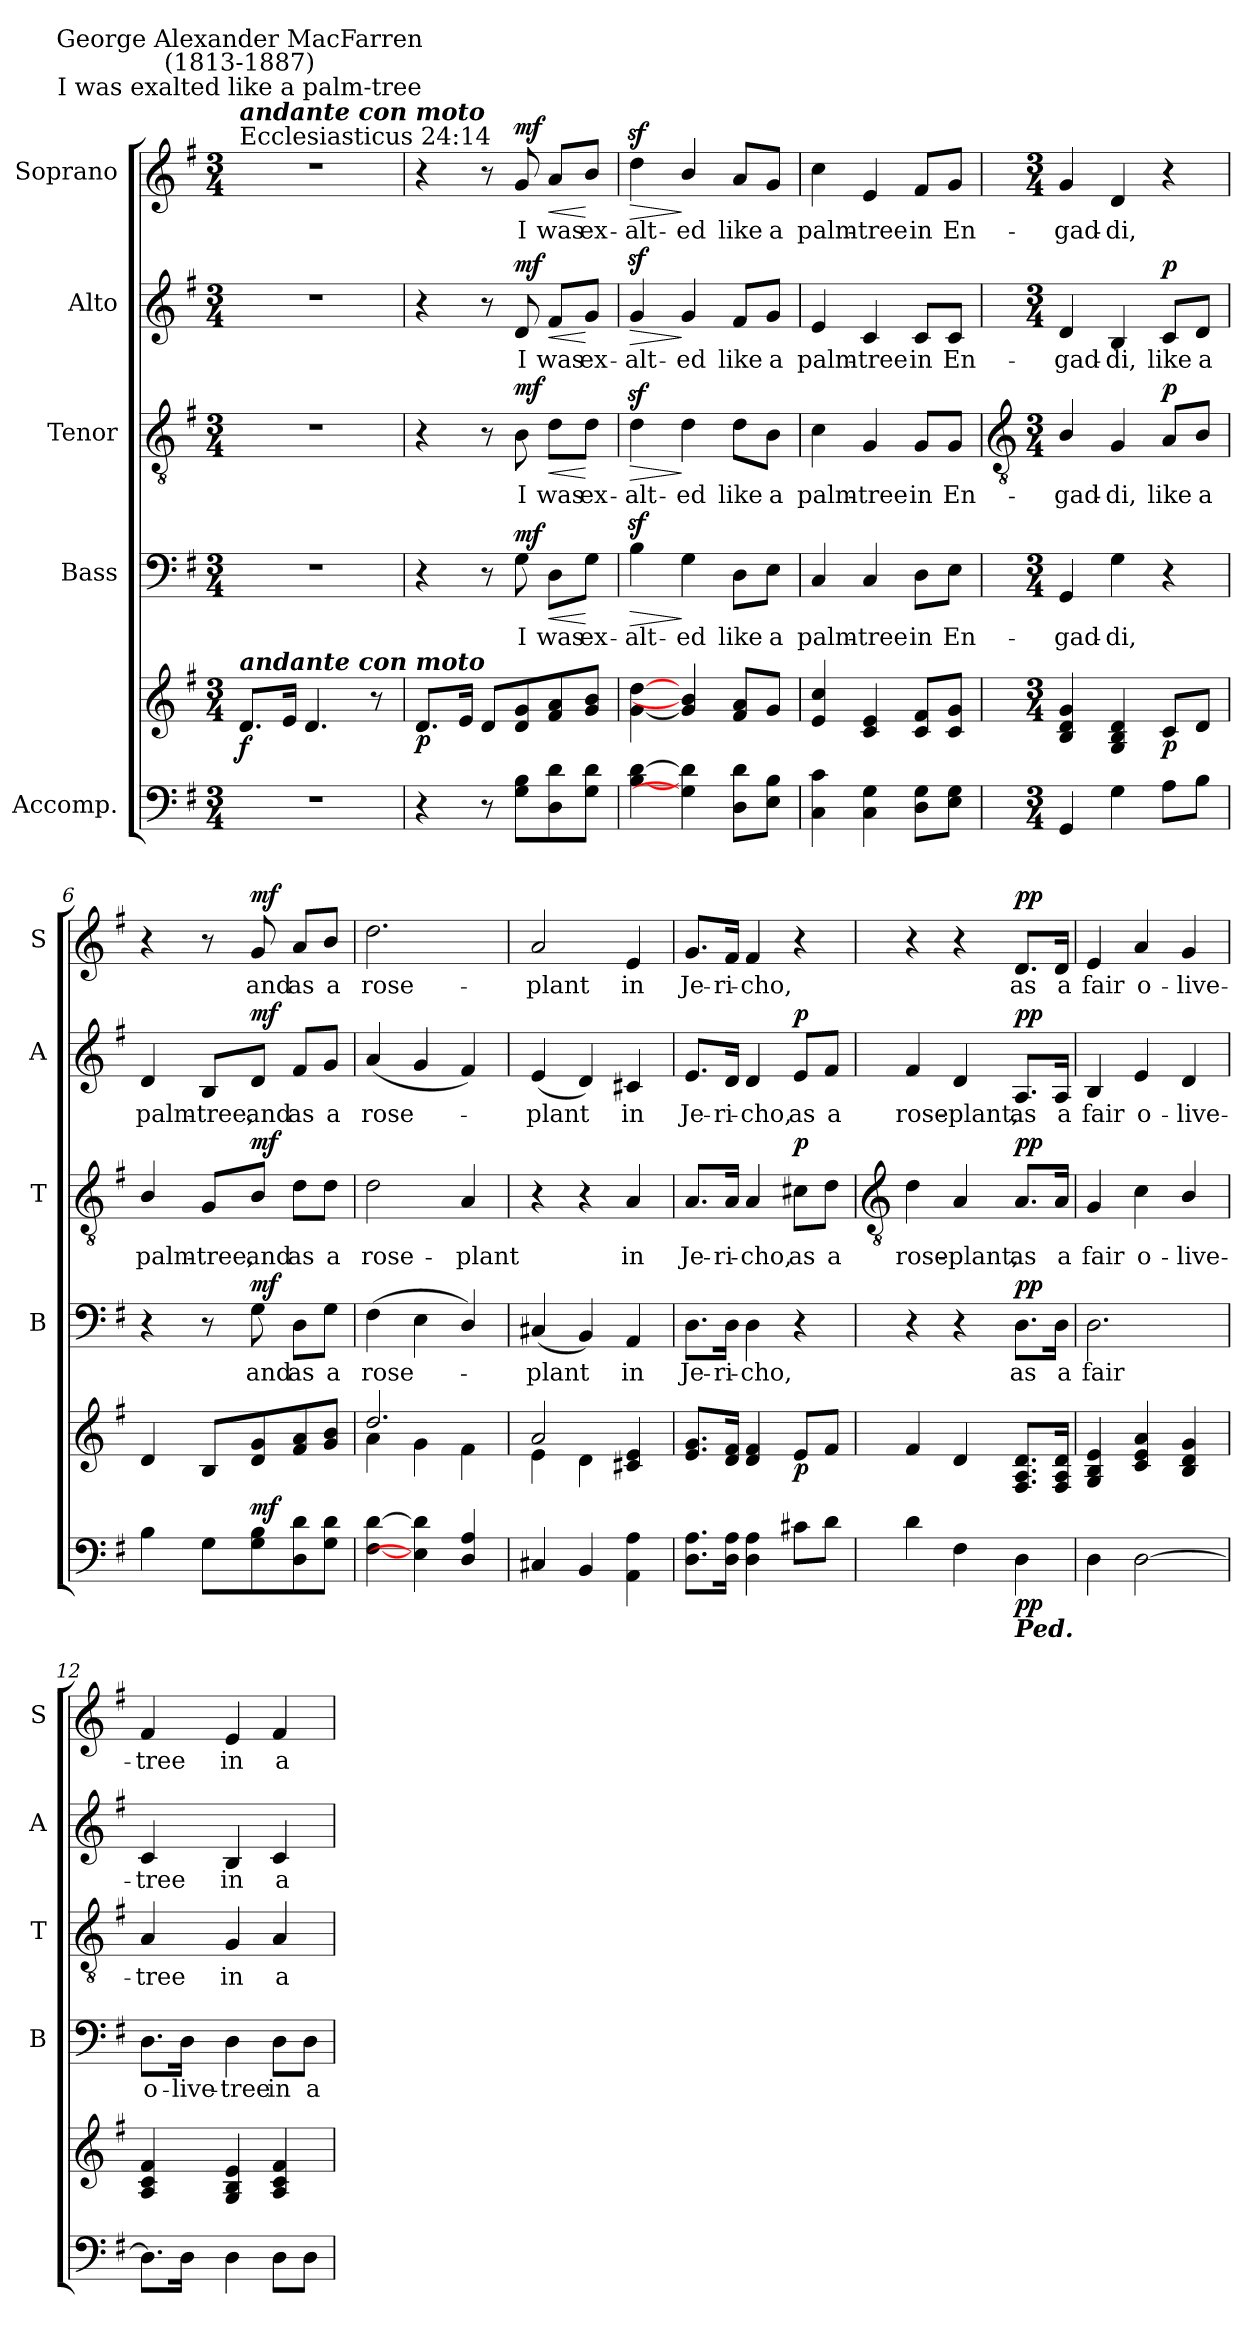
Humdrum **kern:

**kern	**kern	**dynam	**kern	**text	**dynam	**kern	**text	**dynam	**kern	**text	**dynam	**kern	**text	**dynam
*part5	*part5	*part5	*part4	*part4	*part4	*part3	*part3	*part3	*part2	*part2	*part2	*part1	*part1	*part1
*staff6	*staff5	*staff5/6	*staff4	*staff4	*staff4	*staff3	*staff3	*staff3	*staff2	*staff2	*staff2	*staff1	*staff1	*staff1
*I"Accomp.	*	*	*I"Bass	*	*	*I"Tenor	*	*	*I"Alto	*	*	*I"Soprano	*	*
*	*	*	*I'B	*	*	*I'T	*	*	*I'A	*	*	*I'S	*	*
*clefF4	*clefG2	*	*clefF4	*	*	*clefGv2	*	*	*clefG2	*	*	*clefG2	*	*
*k[f#]	*k[f#]	*	*k[f#]	*	*	*k[f#]	*	*	*k[f#]	*	*	*k[f#]	*	*
*G:	*G:	*	*G:	*	*	*G:	*	*	*G:	*	*	*G:	*	*
*M3/4	*M3/4	*	*M3/4	*	*	*M3/4	*	*	*M3/4	*	*	*M3/4	*	*
*MM60	*MM60	*	*MM60	*	*	*MM60	*	*	*MM60	*	*	*MM60	*	*
=1	=1	=1	=1	=1	=1	=1	=1	=1	=1	=1	=1	=1	=1	=1
!	!	!	!	!	!	!	!	!	!	!	!	!LO:TX:a:t=Ecclesiasticus 24&colon;14	!	!
!	!	!	!	!	!	!	!	!	!	!	!	!LO:TX:a:Bi:t=andante con moto	!	!
!	!	!	!	!	!	!	!	!	!	!	!	!LO:TX:a:cj:t=I was exalted like a palm-tree	!	!
!	!	!	!	!	!	!	!	!	!	!	!	!LO:TX:a:cj:t=George Alexander MacFarren\n(1813-1887)	!	!
!	!LO:TX:a:Bi:t=andante con moto	!	!	!	!	!	!	!	!	!	!	!	!	!
!LO:N:vis=1	!	!LO:DY:b	!LO:N:vis=1	!	!	!LO:N:vis=1	!	!	!LO:N:vis=1	!	!	!LO:N:vis=1	!	!
2.r	8.dL	f	2.r	.	.	2.r	.	.	2.r	.	.	2.r	.	.
.	16eJ	.	.	.	.	.	.	.	.	.	.	.	.	.
.	4.d	.	.	.	.	.	.	.	.	.	.	.	.	.
.	8r	.	.	.	.	.	.	.	.	.	.	.	.	.
=2	=2	=2	=2	=2	=2	=2	=2	=2	=2	=2	=2	=2	=2	=2
!	!	!LO:DY:b	!	!	!	!	!	!	!	!	!	!	!	!
4r	8.dL	p	4r	.	.	4r	.	.	4r	.	.	4r	.	.
.	16eJ	.	.	.	.	.	.	.	.	.	.	.	.	.
8r	8dL	.	8r	.	.	8r	.	.	8r	.	.	8r	.	.
!	!	!LO:DY:b=2	!	!LO:LY:b	!LO:HP:b	!	!LO:LY:b	!LO:HP:b	!	!LO:LY:b	!LO:HP:b	!	!LO:LY:b	!LO:HP:b
!	!	!LO:DY:n=1:b	!	!	!LO:DY:n=1:b	!	!	!LO:DY:n=1:b	!	!	!LO:DY:n=1:b	!	!	!LO:DY:n=1:b
8G 8BL	8d 8g	mf mf	8G	I	< mf	8B	I	< mf	8d	I	< mf	8g	I	< mf
!	!	!	!	!LO:LY:b	!	!	!LO:LY:b	!	!	!LO:LY:b	!	!	!LO:LY:b	!
8D 8d	8f# 8a	.	8D\L	was	.	8d\L	was	.	8f#/L	was	.	8a/L	was	.
!	!	!	!	!LO:LY:b	!	!	!LO:LY:b	!	!	!LO:LY:b	!	!	!LO:LY:b	!
8G 8dJ	8g 8bJ	.	8G\J	ex-	[	8d\J	ex-	[	8g/J	ex-	[	8b/J	ex-	[
=3	=3	=3	=3	=3	=3	=3	=3	=3	=3	=3	=3	=3	=3	=3
!	!	!	!	!LO:LY:b	!LO:HP:b	!	!LO:LY:b	!LO:HP:b	!	!LO:LY:b	!LO:HP:b	!	!LO:LY:b	!LO:HP:b
[4B [4d	[4g [4dd	.	4Bz<	alt-	>	4dz<	alt-	>	4gz<	alt-	>	4ddz<	alt-	>
!	!	!	!	!LO:LY:b	!	!	!LO:LY:b	!	!	!LO:LY:b	!	!	!LO:LY:b	!
4G] 4d]	4g/] 4b/]	.	4G	-ed	]	4d	-ed	]	4g	-ed	]	4b/	-ed	]
!	!	!	!	!LO:LY:b	!	!	!LO:LY:b	!	!	!LO:LY:b	!	!	!LO:LY:b	!
8D 8dL	8f# 8aL	.	8D\L	like	.	8d\L	like	.	8f#/L	like	.	8a/L	like	.
!	!	!	!	!LO:LY:b	!	!	!LO:LY:b	!	!	!LO:LY:b	!	!	!LO:LY:b	!
8E 8BJ	8gJ	.	8E\J	a	.	8B\J	a	.	8g/J	a	.	8g/J	a	.
=4	=4	=4	=4	=4	=4	=4	=4	=4	=4	=4	=4	=4	=4	=4
!	!	!	!	!LO:LY:b	!	!	!LO:LY:b	!	!	!LO:LY:b	!	!	!LO:LY:b	!
4C 4c	4e 4cc	.	4C	palm-	.	4c	palm-	.	4e	palm-	.	4cc	palm-	.
!	!	!	!	!LO:LY:b	!	!	!LO:LY:b	!	!	!LO:LY:b	!	!	!LO:LY:b	!
4C 4G	4c 4e	.	4C	-tree	.	4G	-tree	.	4c	-tree	.	4e	-tree	.
!	!	!	!	!LO:LY:b	!	!	!LO:LY:b	!	!	!LO:LY:b	!	!	!LO:LY:b	!
8D 8GL	8c 8f#L	.	8D\L	in	.	8G/L	in	.	8c/L	in	.	8f#/L	in	.
!	!	!	!	!LO:LY:b	!	!	!LO:LY:b	!	!	!LO:LY:b	!	!	!LO:LY:b	!
8E 8GJ	8c 8gJ	.	8E\J	En-	.	8G/J	En-	.	8c/J	En-	.	8g/J	En-	.
!!LO:LB:g=z
=5	=5	=5	=5	=5	=5	=5	=5	=5	=5	=5	=5	=5	=5	=5
*	*	*	*	*	*	*clefGv2	*	*	*	*	*	*	*	*
*M3/4	*M3/4	*	*M3/4	*	*	*M3/4	*	*	*M3/4	*	*	*M3/4	*	*
*	*^	*	*	*	*	*	*	*	*	*	*	*	*	*
!	!	!LO:N:vis=1	!	!	!LO:LY:b	!	!	!LO:LY:b	!	!	!LO:LY:b	!	!	!LO:LY:b	!
4GG	4B 4d 4g	2.ryy	.	4GG	-gad-	.	4B/	-gad-	.	4d	-gad-	.	4g	-gad-	.
!	!	!	!	!	!LO:LY:b	!	!	!LO:LY:b	!	!	!LO:LY:b	!	!	!LO:LY:b	!
4G	4G 4B 4d	.	.	4G	-di,	.	4G	-di,	.	4B	-di,	.	4d	-di,	.
!	!	!	!LO:DY:b	!	!	!	!	!LO:LY:b	!LO:DY:b	!	!LO:LY:b	!LO:DY:b	!	!	!
8AL	8cL	.	p	4r	.	.	8A/L	like	p	8c/L	like	p	4r	.	.
!	!	!	!	!	!	!	!	!LO:LY:b	!	!	!LO:LY:b	!	!	!	!
8BJ	8dJ	.	.	.	.	.	8B/J	a	.	8d/J	a	.	.	.	.
=6	=6	=6	=6	=6	=6	=6	=6	=6	=6	=6	=6	=6	=6	=6	=6
!	!	!LO:N:vis=1	!	!	!	!	!	!LO:LY:b	!	!	!LO:LY:b	!	!	!	!
4B	4d	2.ryy	.	4r	.	.	4B/	palm-	.	4d	palm-	.	4r	.	.
!	!	!	!	!	!	!	!	!LO:LY:b	!	!	!LO:LY:b	!	!	!	!
8GL	8BL	.	.	8r	.	.	8G/L	-tree,	.	8B/L	-tree,	.	8r	.	.
!	!	!	!LO:DY:b	!	!LO:LY:b	!LO:DY:b	!	!LO:LY:b	!LO:DY:b	!	!LO:LY:b	!LO:DY:b	!	!LO:LY:b	!LO:DY:b
8G 8B	8d 8g	.	mf	8G	and	mf	8B/J	and	mf	8d/J	and	mf	8g	and	mf
!	!	!	!	!	!LO:LY:b	!	!	!LO:LY:b	!	!	!LO:LY:b	!	!	!LO:LY:b	!
8D 8d	8f# 8a	.	.	8D\L	as	.	8d\L	as	.	8f#/L	as	.	8a/L	as	.
!	!	!	!	!	!LO:LY:b	!	!	!LO:LY:b	!	!	!LO:LY:b	!	!	!LO:LY:b	!
8G 8dJ	8g 8bJ	.	.	8G\J	a	.	8d\J	a	.	8g/J	a	.	8b/J	a	.
=7	=7	=7	=7	=7	=7	=7	=7	=7	=7	=7	=7	=7	=7	=7	=7
!	!	!	!	!	!LO:LY:b	!	!	!LO:LY:b	!	!	!LO:LY:b	!	!	!LO:LY:b	!
[4F# [4d	2.dd/	4a\	.	(>4F#	rose-	.	2d	rose-	.	(<4a	rose-	.	2.dd	rose-	.
4E] 4d]	.	4g\	.	4E	.	.	.	.	.	4g	.	.	.	.	.
!	!	!	!	!	!	!	!	!LO:LY:b	!	!	!	!	!	!	!
4D/ 4A/	.	4f#\	.	4D/)	.	.	4A	-plant	.	4f#)	.	.	.	.	.
=8	=8	=8	=8	=8	=8	=8	=8	=8	=8	=8	=8	=8	=8	=8	=8
!	!	!	!	!	!LO:LY:b	!	!	!	!	!	!LO:LY:b	!	!	!LO:LY:b	!
4C#X	2a	4e\	.	(<4C#X	plant	.	4r	.	.	(<4e	plant	.	2a	-plant	.
4BB	.	4d\	.	4BB)	.	.	4r	.	.	4d)	.	.	.	.	.
!	!	!	!	!	!LO:LY:b	!	!	!LO:LY:b	!	!	!LO:LY:b	!	!	!LO:LY:b	!
4AA 4A	4c#X 4e	4ryy	.	4AA	in	.	4A	in	.	4c#X	in	.	4e	in	.
=9	=9	=9	=9	=9	=9	=9	=9	=9	=9	=9	=9	=9	=9	=9	=9
!	!	!LO:N:vis=1	!	!	!LO:LY:b	!	!	!LO:LY:b	!	!	!LO:LY:b	!	!	!LO:LY:b	!
8.D 8.AL	8.e 8.gL	2.ryy	.	8.D\L	Je-	.	8.A/L	Je-	.	8.e/L	Je-	.	8.g/L	Je-	.
!	!	!	!	!	!LO:LY:b	!	!	!LO:LY:b	!	!	!LO:LY:b	!	!	!LO:LY:b	!
16D 16AJ	16d 16f#J	.	.	16D\Jk	-ri-	.	16A/Jk	-ri-	.	16d/Jk	-ri-	.	16f#/Jk	-ri-	.
!	!	!	!	!	!LO:LY:b	!	!	!LO:LY:b	!	!	!LO:LY:b	!	!	!LO:LY:b	!
4D 4A	4d 4f#	.	.	4D	-cho,	.	4A	-cho,	.	4d	-cho,	.	4f#	-cho,	.
!	!	!	!LO:DY:b	!	!	!	!	!LO:LY:b	!LO:DY:b	!	!LO:LY:b	!LO:DY:b	!	!	!
8c#XL	8eL	.	p	4r	.	.	8c#X\L	as	p	8e/L	as	p	4r	.	.
!	!	!	!	!	!	!	!	!LO:LY:b	!	!	!LO:LY:b	!	!	!	!
8dJ	8f#J	.	.	.	.	.	8d\J	a	.	8f#/J	a	.	.	.	.
*	*v	*v	*	*	*	*	*	*	*	*	*	*	*	*	*
!!LO:LB:g=z
=10	=10	=10	=10	=10	=10	=10	=10	=10	=10	=10	=10	=10	=10	=10
*	*	*	*	*	*	*clefGv2	*	*	*	*	*	*	*	*
!	!	!	!	!	!	!	!LO:LY:b	!	!	!LO:LY:b	!	!	!	!
4d	4f#	.	4r	.	.	4d	rose-	.	4f#	rose-	.	4r	.	.
!	!	!	!	!	!	!	!LO:LY:b	!	!	!LO:LY:b	!	!	!	!
4F#	4d	.	4r	.	.	4A	-plant,	.	4d	-plant,	.	4r	.	.
!LO:TX:b:Bi:t=Ped.	!	!	!	!	!	!	!	!	!	!	!	!	!	!
!	!	!LO:DY:b=2	!	!LO:LY:b	!	!	!LO:LY:b	!	!	!LO:LY:b	!	!	!LO:LY:b	!
!	!	!LO:DY:n=1:b	!	!	!LO:DY:b	!	!	!LO:DY:b	!	!	!LO:DY:b	!	!	!LO:DY:b
4D	8.F# 8.A 8.dL	p p	8.D\L	as	pp	8.A/L	as	pp	8.A/L	as	pp	8.d/L	as	pp
!	!	!	!	!LO:LY:b	!	!	!LO:LY:b	!	!	!LO:LY:b	!	!	!LO:LY:b	!
.	16F# 16A 16dJ	.	16D\Jk	a	.	16A/Jk	a	.	16A/Jk	a	.	16d/Jk	a	.
=11	=11	=11	=11	=11	=11	=11	=11	=11	=11	=11	=11	=11	=11	=11
!	!	!	!	!LO:LY:b	!	!	!LO:LY:b	!	!	!LO:LY:b	!	!	!LO:LY:b	!
4D	4G 4B 4e	.	2.D	fair	.	4G	fair	.	4B	fair	.	4e	fair	.
!	!	!	!	!	!	!	!LO:LY:b	!	!	!LO:LY:b	!	!	!LO:LY:b	!
[2D	4c 4e 4a	.	.	.	.	4c	o-	.	4e	o-	.	4a	o-	.
!	!	!	!	!	!	!	!LO:LY:b	!	!	!LO:LY:b	!	!	!LO:LY:b	!
.	4B 4d 4g	.	.	.	.	4B/	-live-	.	4d	-live-	.	4g	-live-	.
=12	=12	=12	=12	=12	=12	=12	=12	=12	=12	=12	=12	=12	=12	=12
!	!	!	!	!LO:LY:b	!	!	!LO:LY:b	!	!	!LO:LY:b	!	!	!LO:LY:b	!
8.DL]	4A 4c 4f#	.	8.D\L	o-	.	4A	-tree	.	4c	-tree	.	4f#	-tree	.
!	!	!	!	!LO:LY:b	!	!	!	!	!	!	!	!	!	!
16DJ	.	.	16D\Jk	-live-	.	.	.	.	.	.	.	.	.	.
!	!	!	!	!LO:LY:b	!	!	!LO:LY:b	!	!	!LO:LY:b	!	!	!LO:LY:b	!
4D	4G 4B 4e	.	4D	-tree	.	4G	in	.	4B	in	.	4e	in	.
!	!	!	!	!LO:LY:b	!	!	!LO:LY:b	!	!	!LO:LY:b	!	!	!LO:LY:b	!
8DL	4A 4c 4f#	.	8D\L	in	.	4A	a	.	4c	a	.	4f#	a	.
!	!	!	!	!LO:LY:b	!	!	!	!	!	!	!	!	!	!
8DJ	.	.	8D\J	a	.	.	.	.	.	.	.	.	.	.
=	=	=	=	=	=	=	=	=	=	=	=	=	=	=
*-	*-	*-	*-	*-	*-	*-	*-	*-	*-	*-	*-	*-	*-	*-
